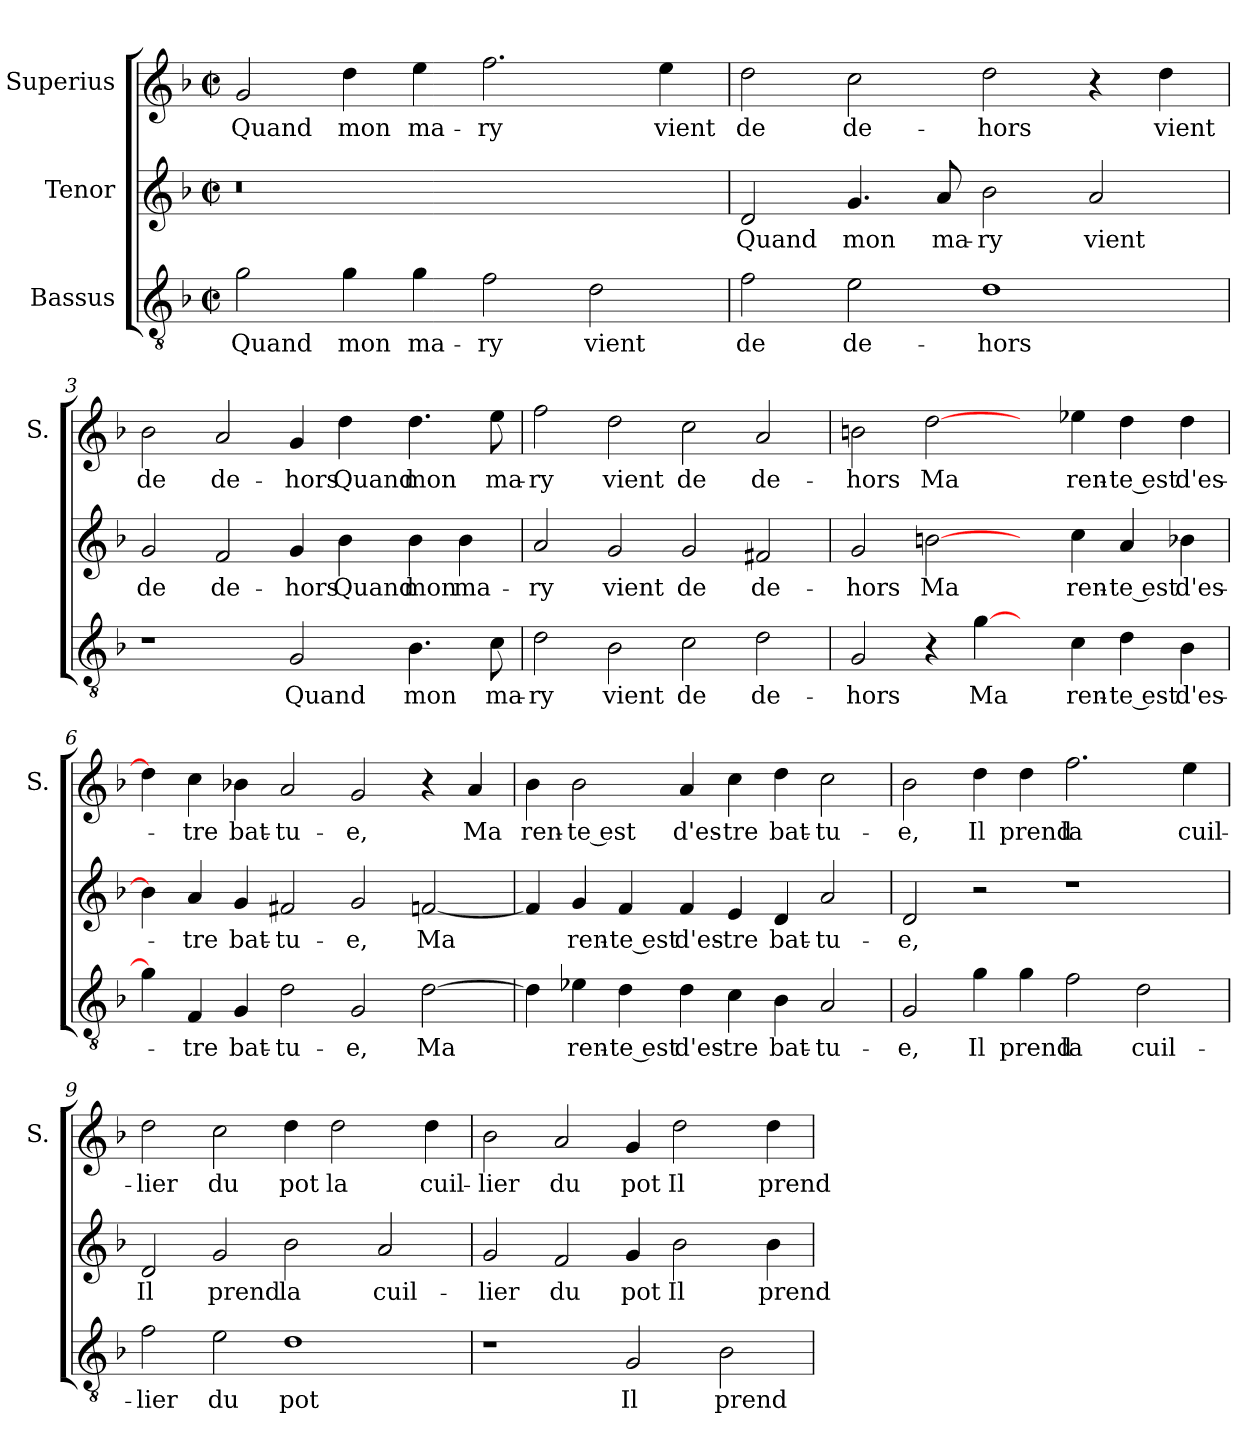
**kern	**text	**kern	**text	**kern	**text
*part3	*part3	*part2	*part2	*part1	*part1
*staff3	*staff3	*staff2	*staff2	*staff1	*staff1
*I"Bassus	*	*I"Tenor	*	*I"Superius	*
*	*	*	*	*I'S.	*
*clefGv2	*	*clefG2	*	*clefG2	*
*k[b-]	*	*k[b-]	*	*k[b-]	*
*F:	*	*F:	*	*F:	*
*M2/2	*	*M2/2	*	*M2/2	*
*met(c|)	*	*met(c|)	*	*met(c|)	*
=1	=1	=1	=1	=1	=1
!	!	!LO:N:vis=0	!	!	!
2g\	Quand	1r	.	2g/	Quand
4g\	mon	.	.	4dd\	mon
4g\	ma-	.	.	4ee\	ma-
2f\	-ry	1ryy	.	2.ff\	-ry
2d\	vient	.	.	.	.
.	.	.	.	4ee\	vient
=2	=2	=2	=2	=2	=2
2f\	de	2d/	Quand	2dd\	de
2e\	de-	4.g/	mon	2cc\	de-
.	.	8a/	ma-	.	.
1d\	-hors	2b-\	-ry	2dd\	-hors
.	.	2a/	vient	4r	.
.	.	.	.	4dd\	vient
=3	=3	=3	=3	=3	=3
1r	.	2g/	de	2b-\	de
.	.	2f/	de-	2a/	de-
2G/	Quand	4g/	-hors	4g/	-hors
.	.	4b-\	Quand	4dd\	Quand
4.B-\	mon	4b-\	mon	4.dd\	mon
.	.	4b-\	ma-	.	.
8c\	ma-	.	.	8ee\	ma-
=4	=4	=4	=4	=4	=4
2d\	-ry	2a/	-ry	2ff\	-ry
2B-\	vient	2g/	vient	2dd\	vient
2c\	de	2g/	de	2cc\	de
2d\	de-	2f#X/	de-	2a/	de-
!!LO:LB:g=z
=5	=5	=5	=5	=5	=5
2G/	-hors	2g/	-hors	2bn\	-hors
4r	.	[2bn\	Ma	[2dd\	Ma
[4g\	Ma	.	.	.	.
4ryy	.	4ryy	.	4ryy	.
4c\	ren-	4cc\	ren-	4ee-X\	ren-
4d\	-te est	4a/	-te est	4dd\	-te est
4B-\	d'es-	4b-\	d'es-	4dd\	d'es-
=6	=6	=6	=6	=6	=6
4g\]	.	4b\]	.	4dd\]	.
4F/	-tre	4a/	-tre	4cc\	-tre
4G/	bat-	4g/	bat-	4b-X\	bat-
2d\	-tu-	2f#X/	-tu-	2a/	-tu-
2G/	-e,	2g/	-e,	2g/	-e,
[2d\	Ma	[2f/	Ma	4r	.
.	.	.	.	4a/	Ma
=7	=7	=7	=7	=7	=7
4d\]	.	4f/]	.	4b-\	ren-
4e-X\	ren-	4g/	ren-	2b-\	-te est
4d\	-te est	4f/	-te est	.	.
4d\	d'es-	4f/	d'es-	4a/	d'es-
4c\	-tre	4e/	-tre	4cc\	-tre
4B-\	bat-	4d/	bat-	4dd\	bat-
2A/	-tu-	2a/	-tu-	2cc\	-tu-
=8	=8	=8	=8	=8	=8
2G/	-e,	2d/	-e,	2b-\	-e,
4g\	Il	2r	.	4dd\	Il
4g\	prend	.	.	4dd\	prend
2f\	la	1r	.	2.ff\	la
2d\	cuil-	.	.	.	.
.	.	.	.	4ee\	cuil-
!!LO:LB:g=z
=9	=9	=9	=9	=9	=9
2f\	-lier	2d/	Il	2dd\	-lier
2e\	du	2g/	prend	2cc\	du
1d\	pot	2b-\	la	4dd\	pot
.	.	.	.	2dd\	la
.	.	2a/	cuil-	.	.
.	.	.	.	4dd\	cuil-
=10	=10	=10	=10	=10	=10
1r	.	2g/	-lier	2b-\	-lier
.	.	2f/	du	2a/	du
2G/	Il	4g/	pot	4g/	pot
.	.	2b-\	Il	2dd\	Il
2B-\	prend	.	.	.	.
.	.	4b-\	prend	4dd\	prend
=	=	=	=	=	=
*-	*-	*-	*-	*-	*-
